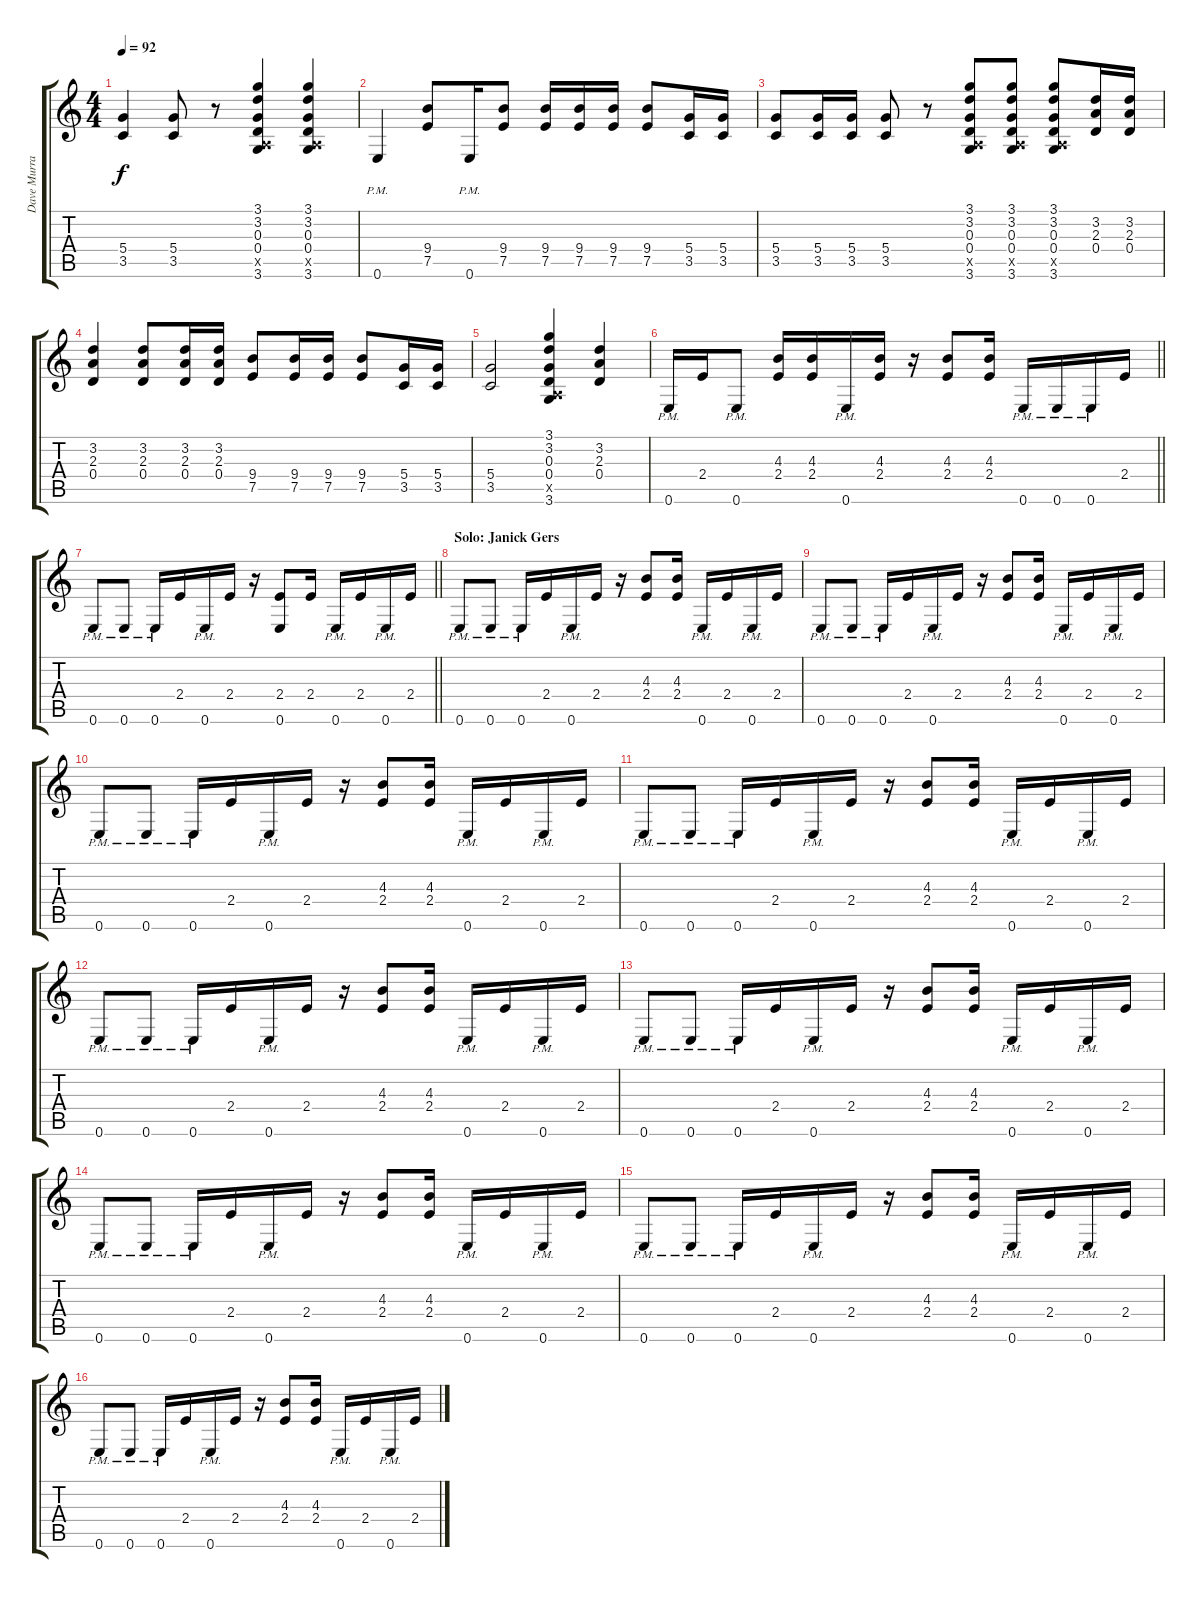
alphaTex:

\track ("Dave Murray" "Dave Murra") {instrument overdrivenguitar}
\staff {score tabs}
\tuning (E4 B3 G3 D3 A2 E2) {hide}
\ts (4 4)
\tempo 92
\clef g2
\ks c
(5.4 3.5).4{dy f} (5.4 3.5).8 r.8 (3.1 3.2 0.3 0.4 0.5{x} 3.6).4 (3.1 3.2 0.3 0.4 0.5{x} 3.6).4 |
0.6{pm}.4 (9.4 7.5).8 0.6{pm}.16 (9.4 7.5).8 (9.4 7.5).16 (9.4 7.5).16 (9.4 7.5).16 (9.4 7.5).8 (5.4 3.5).16 (5.4 3.5).16 |
(5.4 3.5).8 (5.4 3.5).16 (5.4 3.5).16 (5.4 3.5).8 r.8 (3.1 3.2 0.3 0.4 0.5{x} 3.6).8 (3.1 3.2 0.3 0.4 0.5{x} 3.6).8 (3.1 3.2 0.3 0.4 0.5{x} 3.6).8 (3.2 2.3 0.4).16 (3.2 2.3 0.4).16 |
(3.2 2.3 0.4).4 (3.2 2.3 0.4).8 (3.2 2.3 0.4).16 (3.2 2.3 0.4).16 (9.4 7.5).8 (9.4 7.5).16 (9.4 7.5).16 (9.4 7.5).8 (5.4 3.5).16 (5.4 3.5).16 |
(5.4 3.5).2 (3.1 3.2 0.3 0.4 0.5{x} 3.6).4 (3.2 2.3 0.4).4 |
\barLineRight lightlight
0.6{pm}.16 2.4.16 0.6{pm}.8 (4.3 2.4).16 (4.3 2.4).16 0.6{pm}.16 (4.3 2.4).16 r.16 (4.3 2.4).8 (4.3 2.4).16 0.6{pm}.16 0.6{pm}.16 0.6{pm}.16 2.4.16 |
\barLineRight lightlight
0.6{pm}.8 0.6{pm}.8 0.6{pm}.16 2.4.16 0.6{pm}.16 2.4.16 r.16 (2.4 0.6).8 2.4.16 0.6{pm}.16 2.4.16 0.6{pm}.16 2.4.16 |
\section ("" "Solo: Janick Gers")
0.6{pm}.8 0.6{pm}.8 0.6{pm}.16 2.4.16 0.6{pm}.16 2.4.16 r.16 (4.3 2.4).8 (4.3 2.4).16 0.6{pm}.16 2.4.16 0.6{pm}.16 2.4.16 |
0.6{pm}.8 0.6{pm}.8 0.6{pm}.16 2.4.16 0.6{pm}.16 2.4.16 r.16 (4.3 2.4).8 (4.3 2.4).16 0.6{pm}.16 2.4.16 0.6{pm}.16 2.4.16 |
0.6{pm}.8 0.6{pm}.8 0.6{pm}.16 2.4.16 0.6{pm}.16 2.4.16 r.16 (4.3 2.4).8 (4.3 2.4).16 0.6{pm}.16 2.4.16 0.6{pm}.16 2.4.16 |
0.6{pm}.8 0.6{pm}.8 0.6{pm}.16 2.4.16 0.6{pm}.16 2.4.16 r.16 (4.3 2.4).8 (4.3 2.4).16 0.6{pm}.16 2.4.16 0.6{pm}.16 2.4.16 |
0.6{pm}.8 0.6{pm}.8 0.6{pm}.16 2.4.16 0.6{pm}.16 2.4.16 r.16 (4.3 2.4).8 (4.3 2.4).16 0.6{pm}.16 2.4.16 0.6{pm}.16 2.4.16 |
0.6{pm}.8 0.6{pm}.8 0.6{pm}.16 2.4.16 0.6{pm}.16 2.4.16 r.16 (4.3 2.4).8 (4.3 2.4).16 0.6{pm}.16 2.4.16 0.6{pm}.16 2.4.16 |
0.6{pm}.8 0.6{pm}.8 0.6{pm}.16 2.4.16 0.6{pm}.16 2.4.16 r.16 (4.3 2.4).8 (4.3 2.4).16 0.6{pm}.16 2.4.16 0.6{pm}.16 2.4.16 |
0.6{pm}.8 0.6{pm}.8 0.6{pm}.16 2.4.16 0.6{pm}.16 2.4.16 r.16 (4.3 2.4).8 (4.3 2.4).16 0.6{pm}.16 2.4.16 0.6{pm}.16 2.4.16 |
0.6{pm}.8 0.6{pm}.8 0.6{pm}.16 2.4.16 0.6{pm}.16 2.4.16 r.16 (4.3 2.4).8 (4.3 2.4).16 0.6{pm}.16 2.4.16 0.6{pm}.16 2.4.16
